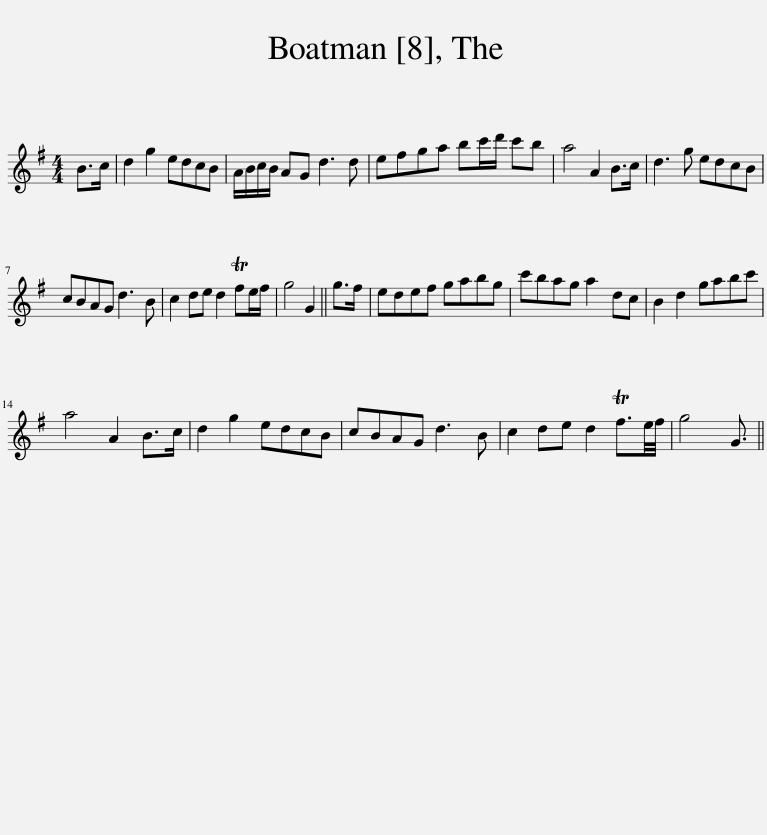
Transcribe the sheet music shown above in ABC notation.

X:1
L:1/8
M:4/4
I:linebreak $
K:G
V:1 treble
V:1
 B>c | d2 g2 edcB | A/B/c/B/ AG d3 d | efga bc'/d'/ c'b | a4 A2 B>c | %5
 d3 g edcB |$ cBAG d3 B | c2 de d2 Tfe/f/ | g4 G2 || g>f | %10
 edef gabg | c'bag a2 dc | B2 d2 gabc' |$ a4 A2 B>c | d2 g2 edcB | %15
 cBAG d3 B | c2 de d2 Tf3/2e/4f/4 | g4 G3/2 || %18
